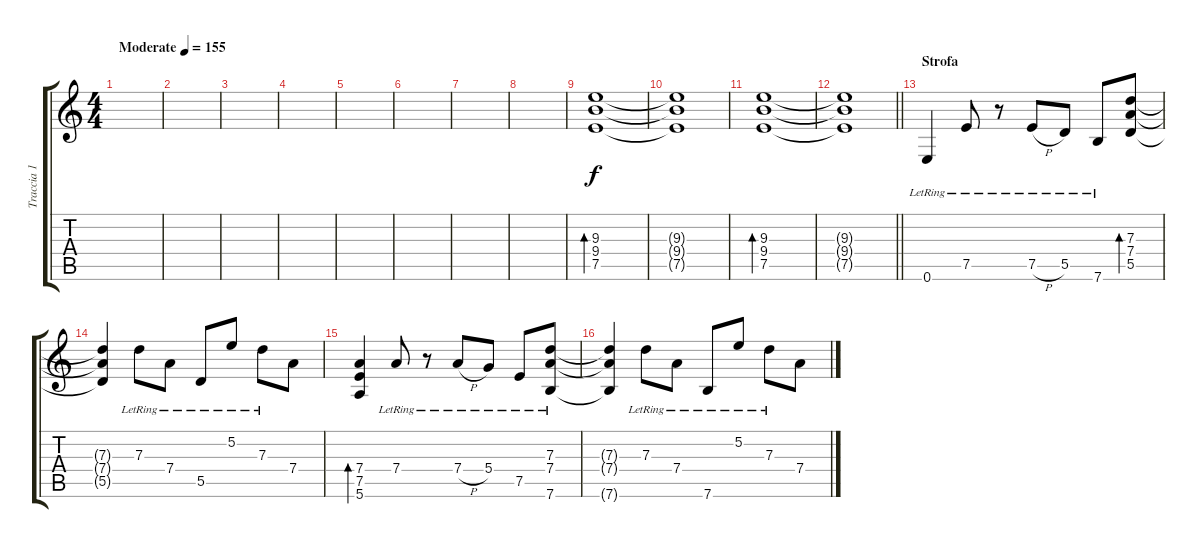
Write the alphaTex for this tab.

\track ("Traccia 1" "Traccia 1") {instrument overdrivenguitar}
\staff {score tabs}
\tuning (E4 B3 G3 D3 A2 E2) {hide}
\ts (4 4)
\tempo (155 "Moderate")
\clef g2
\ks c
|
|
|
|
|
|
|
|
(9.3 9.4 7.5).1{bd 120} |
(9.3{t} 9.4{t} 7.5{t}).1 |
(9.3 9.4 7.5).1{bd 120} |
\barLineRight lightlight
(9.3{t} 9.4{t} 7.5{t}).1 |
\section ("" "Strofa")
0.6{lr}.4 7.5{lr}.8 r.8 7.5{h lr}.8 5.5{lr}.8 7.6{lr}.8 (7.3 7.4 5.5).8{bd 60} |
(7.3{t} 7.4{t} 5.5{t}).4 7.3{lr}.8 7.4{lr}.8 5.5{lr}.8 5.2{lr}.8 7.3{lr}.8 7.4.8 |
(7.4 7.5 5.6).4{bd 60} 7.4{lr}.8 r.8 7.4{h lr}.8 5.4{lr}.8 7.5{lr}.8 (7.3 7.4 7.6{lr}).8 |
(7.3{t} 7.4{t} 7.6{t}).4 7.3{lr}.8 7.4{lr}.8 7.6{lr}.8 5.2{lr}.8 7.3{lr}.8 7.4.8
